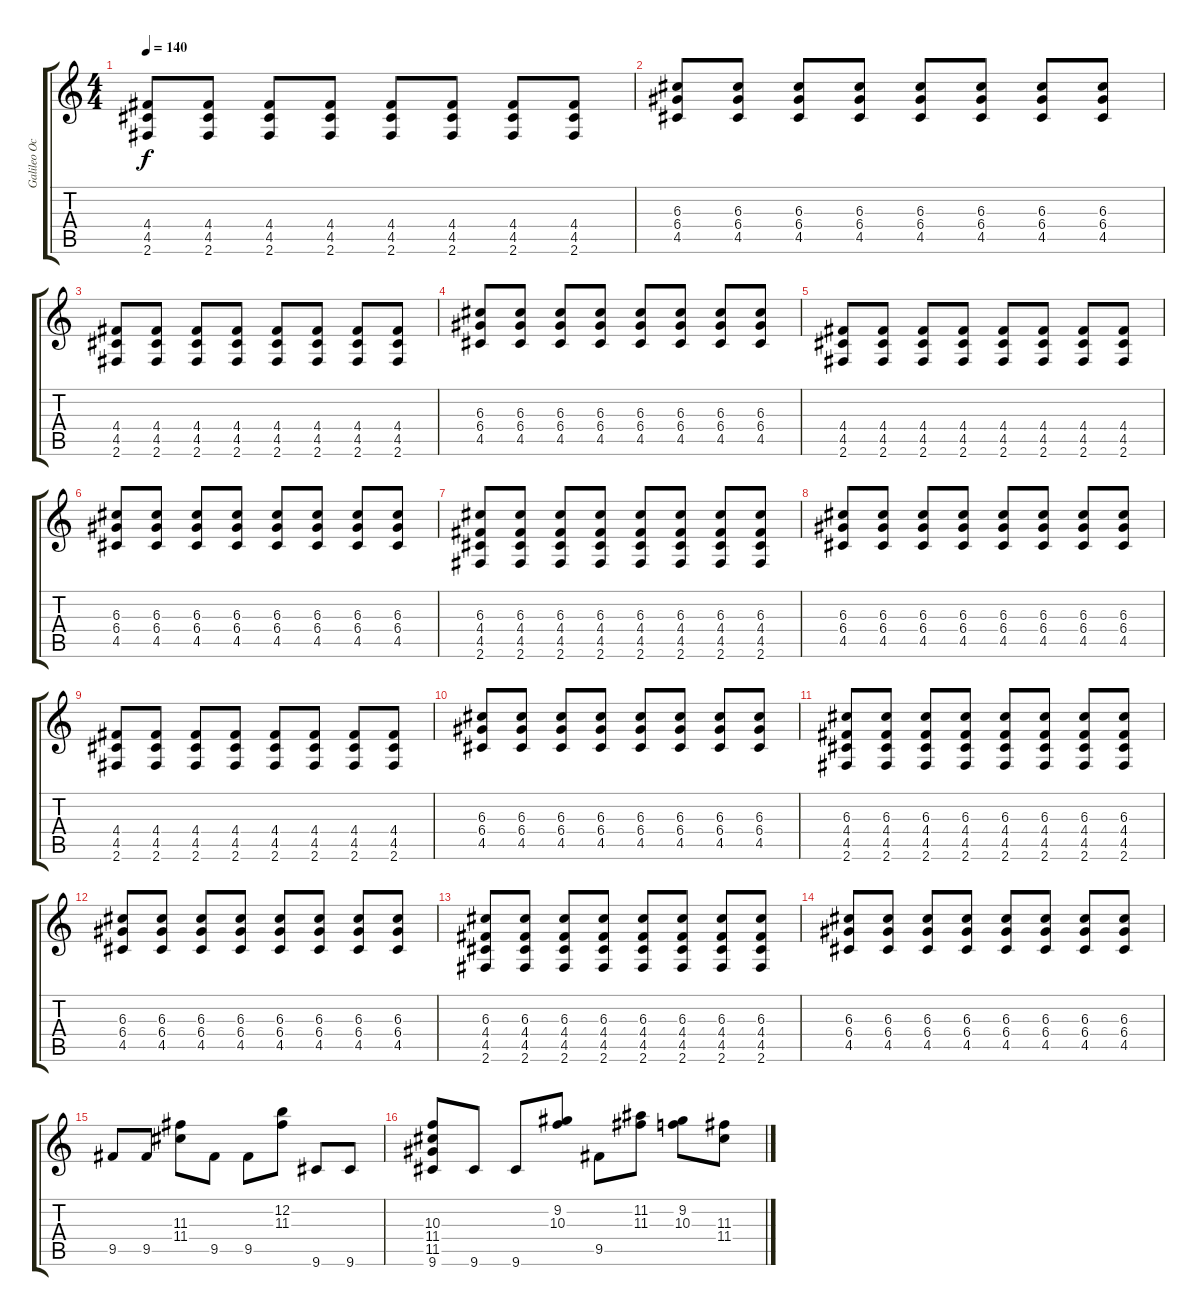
\track ("Galileo Ochoa" "Galileo Oc") {instrument overdrivenguitar}
\staff {score tabs}
\tuning (E4 B3 G3 D3 A2 E2) {hide}
\ts (4 4)
\tempo 140
\clef g2
\ks c
(4.4 4.5 2.6).8{dy f} (4.4 4.5 2.6).8 (4.4 4.5 2.6).8 (4.4 4.5 2.6).8 (4.4 4.5 2.6).8 (4.4 4.5 2.6).8 (4.4 4.5 2.6).8 (4.4 4.5 2.6).8 |
(6.3 6.4 4.5).8 (6.3 6.4 4.5).8 (6.3 6.4 4.5).8 (6.3 6.4 4.5).8 (6.3 6.4 4.5).8 (6.3 6.4 4.5).8 (6.3 6.4 4.5).8 (6.3 6.4 4.5).8 |
(4.4 4.5 2.6).8 (4.4 4.5 2.6).8 (4.4 4.5 2.6).8 (4.4 4.5 2.6).8 (4.4 4.5 2.6).8 (4.4 4.5 2.6).8 (4.4 4.5 2.6).8 (4.4 4.5 2.6).8 |
(6.3 6.4 4.5).8 (6.3 6.4 4.5).8 (6.3 6.4 4.5).8 (6.3 6.4 4.5).8 (6.3 6.4 4.5).8 (6.3 6.4 4.5).8 (6.3 6.4 4.5).8 (6.3 6.4 4.5).8 |
(4.4 4.5 2.6).8 (4.4 4.5 2.6).8 (4.4 4.5 2.6).8 (4.4 4.5 2.6).8 (4.4 4.5 2.6).8 (4.4 4.5 2.6).8 (4.4 4.5 2.6).8 (4.4 4.5 2.6).8 |
(6.3 6.4 4.5).8 (6.3 6.4 4.5).8 (6.3 6.4 4.5).8 (6.3 6.4 4.5).8 (6.3 6.4 4.5).8 (6.3 6.4 4.5).8 (6.3 6.4 4.5).8 (6.3 6.4 4.5).8 |
(6.3 4.4 4.5 2.6).8 (6.3 4.4 4.5 2.6).8 (6.3 4.4 4.5 2.6).8 (6.3 4.4 4.5 2.6).8 (6.3 4.4 4.5 2.6).8 (6.3 4.4 4.5 2.6).8 (6.3 4.4 4.5 2.6).8 (6.3 4.4 4.5 2.6).8 |
(6.3 6.4 4.5).8 (6.3 6.4 4.5).8 (6.3 6.4 4.5).8 (6.3 6.4 4.5).8 (6.3 6.4 4.5).8 (6.3 6.4 4.5).8 (6.3 6.4 4.5).8 (6.3 6.4 4.5).8 |
(4.4 4.5 2.6).8 (4.4 4.5 2.6).8 (4.4 4.5 2.6).8 (4.4 4.5 2.6).8 (4.4 4.5 2.6).8 (4.4 4.5 2.6).8 (4.4 4.5 2.6).8 (4.4 4.5 2.6).8 |
(6.3 6.4 4.5).8 (6.3 6.4 4.5).8 (6.3 6.4 4.5).8 (6.3 6.4 4.5).8 (6.3 6.4 4.5).8 (6.3 6.4 4.5).8 (6.3 6.4 4.5).8 (6.3 6.4 4.5).8 |
(6.3 4.4 4.5 2.6).8 (6.3 4.4 4.5 2.6).8 (6.3 4.4 4.5 2.6).8 (6.3 4.4 4.5 2.6).8 (6.3 4.4 4.5 2.6).8 (6.3 4.4 4.5 2.6).8 (6.3 4.4 4.5 2.6).8 (6.3 4.4 4.5 2.6).8 |
(6.3 6.4 4.5).8 (6.3 6.4 4.5).8 (6.3 6.4 4.5).8 (6.3 6.4 4.5).8 (6.3 6.4 4.5).8 (6.3 6.4 4.5).8 (6.3 6.4 4.5).8 (6.3 6.4 4.5).8 |
(6.3 4.4 4.5 2.6).8 (6.3 4.4 4.5 2.6).8 (6.3 4.4 4.5 2.6).8 (6.3 4.4 4.5 2.6).8 (6.3 4.4 4.5 2.6).8 (6.3 4.4 4.5 2.6).8 (6.3 4.4 4.5 2.6).8 (6.3 4.4 4.5 2.6).8 |
(6.3 6.4 4.5).8 (6.3 6.4 4.5).8 (6.3 6.4 4.5).8 (6.3 6.4 4.5).8 (6.3 6.4 4.5).8 (6.3 6.4 4.5).8 (6.3 6.4 4.5).8 (6.3 6.4 4.5).8 |
9.5.8{volume 16 instrument acousticguitarsteel} 9.5.8 (11.3 11.4).8 9.5.8 9.5.8 (12.2 11.3).8 9.6.8 9.6.8 |
(10.3 11.4 11.5 9.6).8 9.6.8 9.6.8 (9.2 10.3).8 9.5.8 (11.2 11.3).8 (9.2 10.3).8 (11.3 11.4).8
